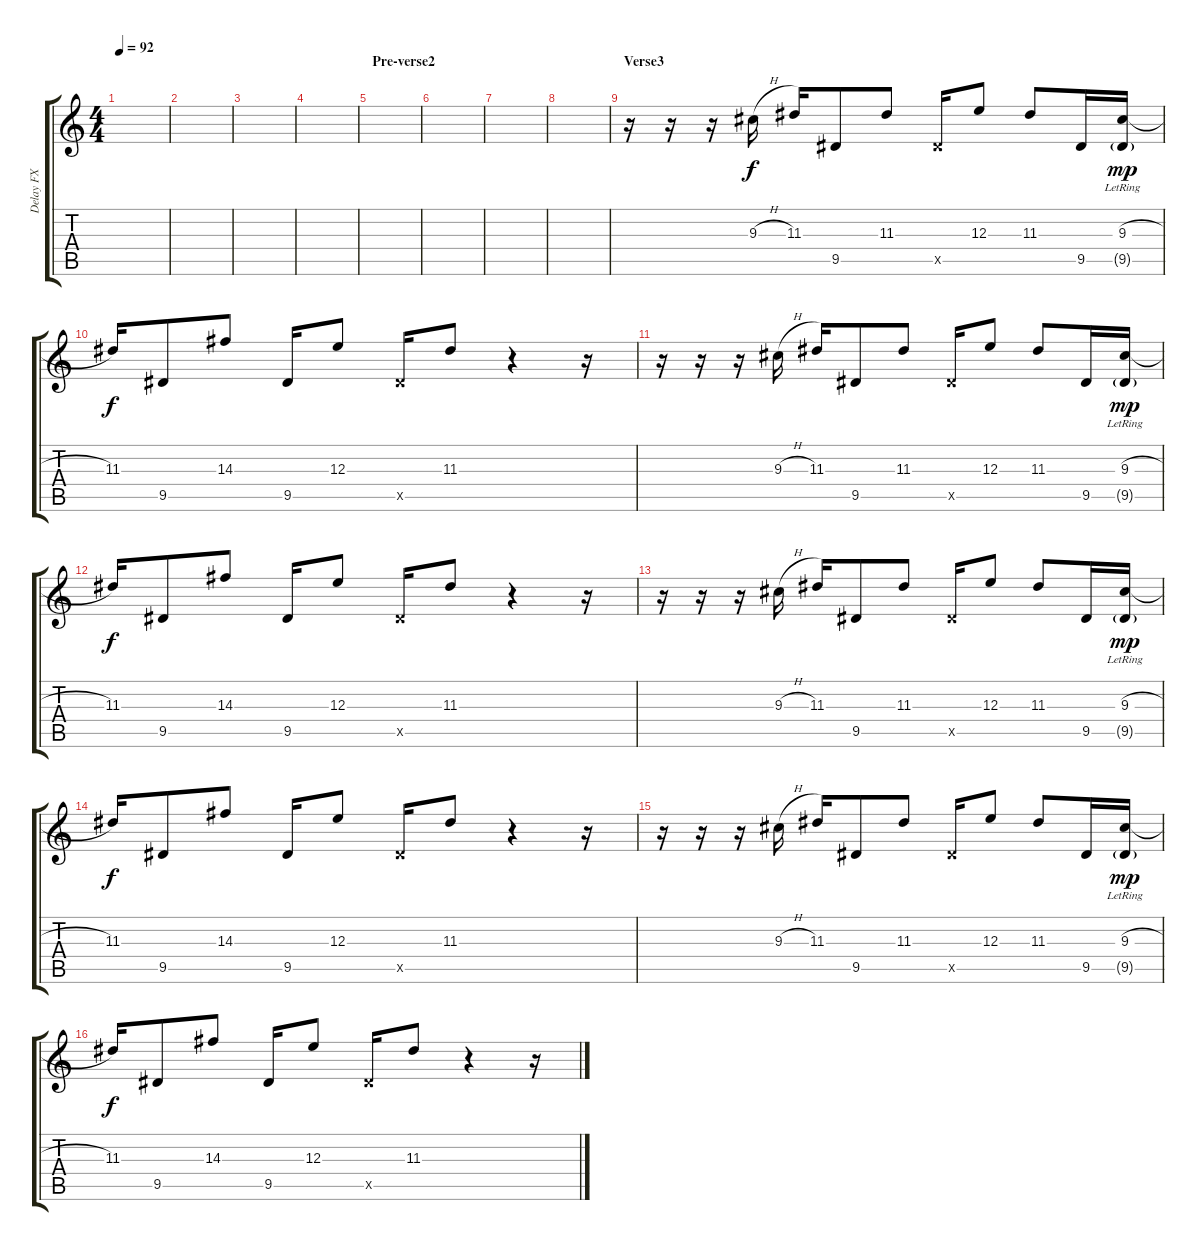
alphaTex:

\track ("Delay FX" "Delay FX") {instrument electricguitarclean}
\staff {score tabs}
\tuning (Db4 Ab3 E3 B2 Gb2 Db2) {hide}
\ts (4 4)
\tempo 92
\clef g2
\ks c
|
|
|
|
\section ("" "Pre-verse2")
|
|
|
|
\section ("" "Verse3")
r.16 r.16 r.16 9.3{h}.16 11.3.16 9.5.8 11.3.8 9.5{x}.16 12.3.8 11.3.8 9.5.16 (9.3{h} 9.5{g lr}).16{dy mp} |
11.3.16{dy f} 9.5.8 14.3.8 9.5.16 12.3.8 9.5{x}.16 11.3.8 r.4 r.16 |
r.16 r.16 r.16 9.3{h}.16 11.3.16 9.5.8 11.3.8 9.5{x}.16 12.3.8 11.3.8 9.5.16 (9.3{h} 9.5{g lr}).16{dy mp} |
11.3.16{dy f} 9.5.8 14.3.8 9.5.16 12.3.8 9.5{x}.16 11.3.8 r.4 r.16 |
r.16 r.16 r.16 9.3{h}.16 11.3.16 9.5.8 11.3.8 9.5{x}.16 12.3.8 11.3.8 9.5.16 (9.3{h} 9.5{g lr}).16{dy mp} |
11.3.16{dy f} 9.5.8 14.3.8 9.5.16 12.3.8 9.5{x}.16 11.3.8 r.4 r.16 |
r.16 r.16 r.16 9.3{h}.16 11.3.16 9.5.8 11.3.8 9.5{x}.16 12.3.8 11.3.8 9.5.16 (9.3{h} 9.5{g lr}).16{dy mp} |
11.3.16{dy f} 9.5.8 14.3.8 9.5.16 12.3.8 9.5{x}.16 11.3.8 r.4 r.16
